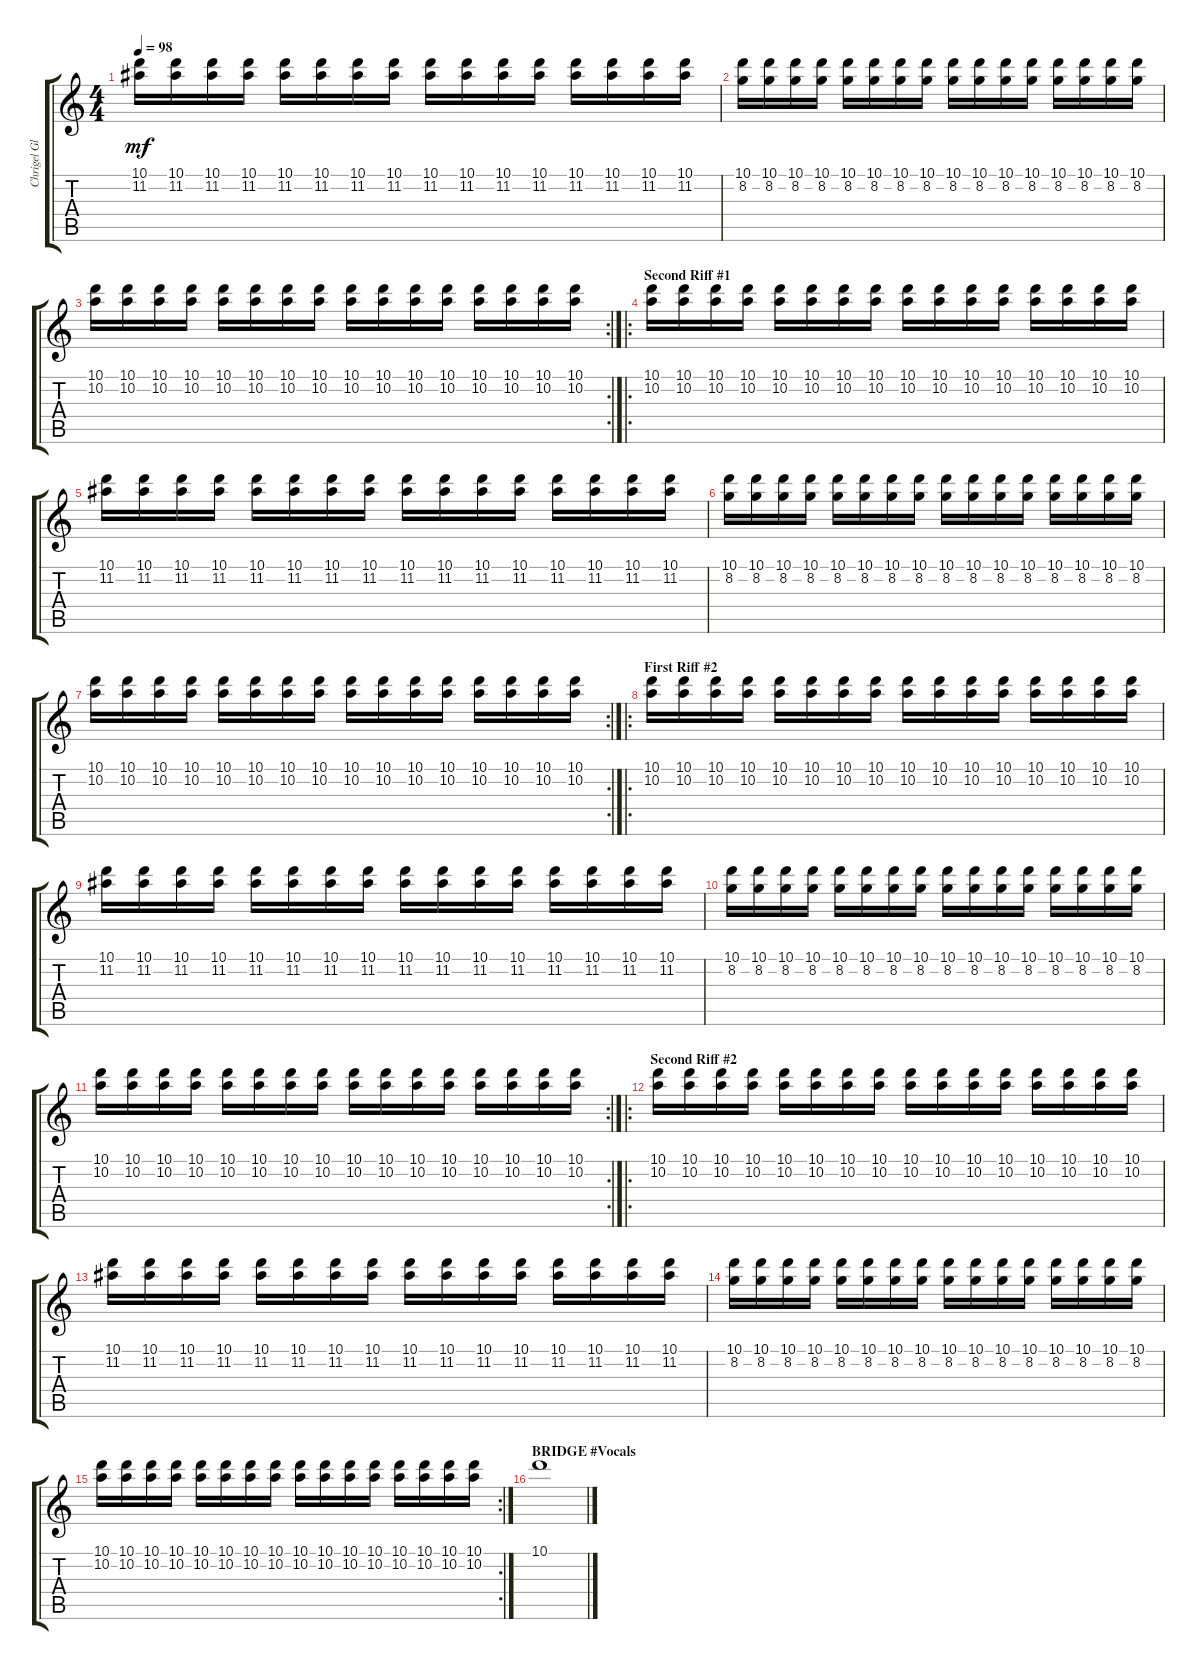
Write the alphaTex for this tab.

\track ("Chrigel Glanzmann (mandolin)" "Chrigel Gl") {instrument acousticguitarsteel}
\staff {score tabs}
\tuning (E4 B3 G3 D3 A2 D2) {hide}
\ts (4 4)
\tempo 98
\clef g2
\ks c
(10.1 11.2).16{dy mf} (10.1 11.2).16 (10.1 11.2).16 (10.1 11.2).16 (10.1 11.2).16 (10.1 11.2).16 (10.1 11.2).16 (10.1 11.2).16 (10.1 11.2).16 (10.1 11.2).16 (10.1 11.2).16 (10.1 11.2).16 (10.1 11.2).16 (10.1 11.2).16 (10.1 11.2).16 (10.1 11.2).16 |
(10.1 8.2).16 (10.1 8.2).16 (10.1 8.2).16 (10.1 8.2).16 (10.1 8.2).16 (10.1 8.2).16 (10.1 8.2).16 (10.1 8.2).16 (10.1 8.2).16 (10.1 8.2).16 (10.1 8.2).16 (10.1 8.2).16 (10.1 8.2).16 (10.1 8.2).16 (10.1 8.2).16 (10.1 8.2).16 |
\rc 2
(10.1 10.2).16 (10.1 10.2).16 (10.1 10.2).16 (10.1 10.2).16 (10.1 10.2).16 (10.1 10.2).16 (10.1 10.2).16 (10.1 10.2).16 (10.1 10.2).16 (10.1 10.2).16 (10.1 10.2).16 (10.1 10.2).16 (10.1 10.2).16 (10.1 10.2).16 (10.1 10.2).16 (10.1 10.2).16 |
\ro
\section ("" "Second Riff #1")
(10.1 10.2).16 (10.1 10.2).16 (10.1 10.2).16 (10.1 10.2).16 (10.1 10.2).16 (10.1 10.2).16 (10.1 10.2).16 (10.1 10.2).16 (10.1 10.2).16 (10.1 10.2).16 (10.1 10.2).16 (10.1 10.2).16 (10.1 10.2).16 (10.1 10.2).16 (10.1 10.2).16 (10.1 10.2).16 |
(10.1 11.2).16 (10.1 11.2).16 (10.1 11.2).16 (10.1 11.2).16 (10.1 11.2).16 (10.1 11.2).16 (10.1 11.2).16 (10.1 11.2).16 (10.1 11.2).16 (10.1 11.2).16 (10.1 11.2).16 (10.1 11.2).16 (10.1 11.2).16 (10.1 11.2).16 (10.1 11.2).16 (10.1 11.2).16 |
(10.1 8.2).16 (10.1 8.2).16 (10.1 8.2).16 (10.1 8.2).16 (10.1 8.2).16 (10.1 8.2).16 (10.1 8.2).16 (10.1 8.2).16 (10.1 8.2).16 (10.1 8.2).16 (10.1 8.2).16 (10.1 8.2).16 (10.1 8.2).16 (10.1 8.2).16 (10.1 8.2).16 (10.1 8.2).16 |
\rc 2
(10.1 10.2).16 (10.1 10.2).16 (10.1 10.2).16 (10.1 10.2).16 (10.1 10.2).16 (10.1 10.2).16 (10.1 10.2).16 (10.1 10.2).16 (10.1 10.2).16 (10.1 10.2).16 (10.1 10.2).16 (10.1 10.2).16 (10.1 10.2).16 (10.1 10.2).16 (10.1 10.2).16 (10.1 10.2).16 |
\ro
\section ("" "First Riff #2")
(10.1 10.2).16 (10.1 10.2).16 (10.1 10.2).16 (10.1 10.2).16 (10.1 10.2).16 (10.1 10.2).16 (10.1 10.2).16 (10.1 10.2).16 (10.1 10.2).16 (10.1 10.2).16 (10.1 10.2).16 (10.1 10.2).16 (10.1 10.2).16 (10.1 10.2).16 (10.1 10.2).16 (10.1 10.2).16 |
(10.1 11.2).16 (10.1 11.2).16 (10.1 11.2).16 (10.1 11.2).16 (10.1 11.2).16 (10.1 11.2).16 (10.1 11.2).16 (10.1 11.2).16 (10.1 11.2).16 (10.1 11.2).16 (10.1 11.2).16 (10.1 11.2).16 (10.1 11.2).16 (10.1 11.2).16 (10.1 11.2).16 (10.1 11.2).16 |
(10.1 8.2).16 (10.1 8.2).16 (10.1 8.2).16 (10.1 8.2).16 (10.1 8.2).16 (10.1 8.2).16 (10.1 8.2).16 (10.1 8.2).16 (10.1 8.2).16 (10.1 8.2).16 (10.1 8.2).16 (10.1 8.2).16 (10.1 8.2).16 (10.1 8.2).16 (10.1 8.2).16 (10.1 8.2).16 |
\rc 2
(10.1 10.2).16 (10.1 10.2).16 (10.1 10.2).16 (10.1 10.2).16 (10.1 10.2).16 (10.1 10.2).16 (10.1 10.2).16 (10.1 10.2).16 (10.1 10.2).16 (10.1 10.2).16 (10.1 10.2).16 (10.1 10.2).16 (10.1 10.2).16 (10.1 10.2).16 (10.1 10.2).16 (10.1 10.2).16 |
\ro
\section ("" "Second Riff #2")
(10.1 10.2).16 (10.1 10.2).16 (10.1 10.2).16 (10.1 10.2).16 (10.1 10.2).16 (10.1 10.2).16 (10.1 10.2).16 (10.1 10.2).16 (10.1 10.2).16 (10.1 10.2).16 (10.1 10.2).16 (10.1 10.2).16 (10.1 10.2).16 (10.1 10.2).16 (10.1 10.2).16 (10.1 10.2).16 |
(10.1 11.2).16 (10.1 11.2).16 (10.1 11.2).16 (10.1 11.2).16 (10.1 11.2).16 (10.1 11.2).16 (10.1 11.2).16 (10.1 11.2).16 (10.1 11.2).16 (10.1 11.2).16 (10.1 11.2).16 (10.1 11.2).16 (10.1 11.2).16 (10.1 11.2).16 (10.1 11.2).16 (10.1 11.2).16 |
(10.1 8.2).16 (10.1 8.2).16 (10.1 8.2).16 (10.1 8.2).16 (10.1 8.2).16 (10.1 8.2).16 (10.1 8.2).16 (10.1 8.2).16 (10.1 8.2).16 (10.1 8.2).16 (10.1 8.2).16 (10.1 8.2).16 (10.1 8.2).16 (10.1 8.2).16 (10.1 8.2).16 (10.1 8.2).16 |
\rc 2
(10.1 10.2).16 (10.1 10.2).16 (10.1 10.2).16 (10.1 10.2).16 (10.1 10.2).16 (10.1 10.2).16 (10.1 10.2).16 (10.1 10.2).16 (10.1 10.2).16 (10.1 10.2).16 (10.1 10.2).16 (10.1 10.2).16 (10.1 10.2).16 (10.1 10.2).16 (10.1 10.2).16 (10.1 10.2).16 |
\section ("" "BRIDGE #Vocals")
10.1.1
